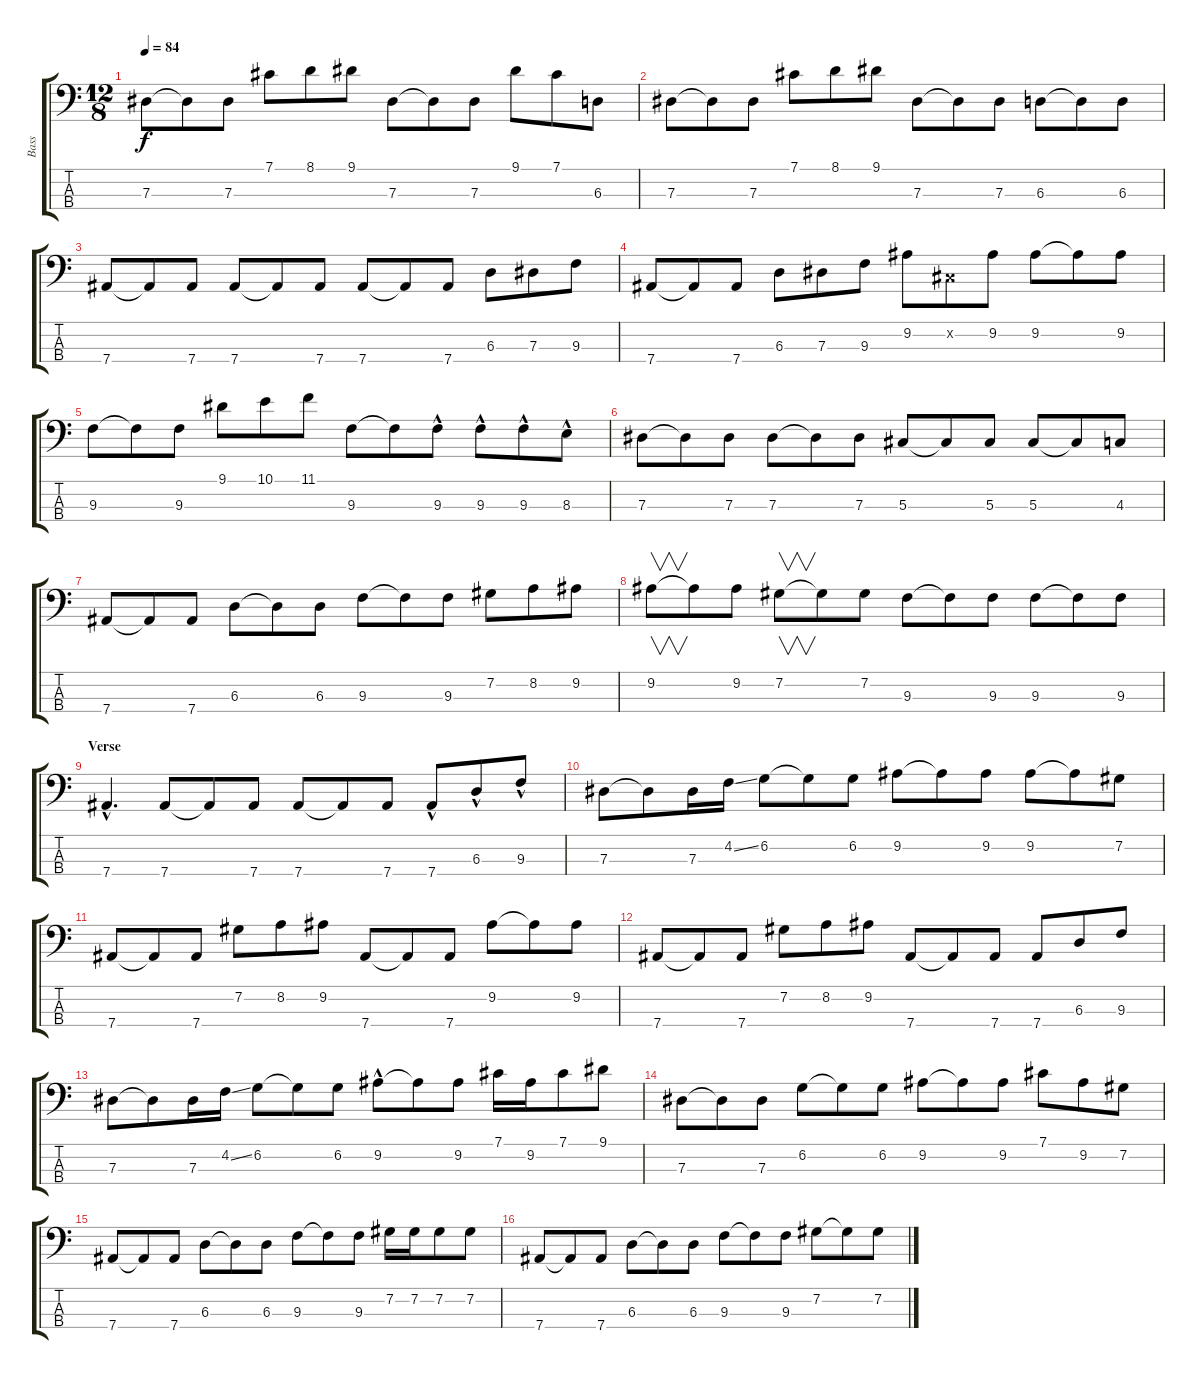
\track ("Bass" "Bass") {instrument electricbassfinger}
\staff {score tabs}
\tuning (Gb2 Db2 Ab1 Eb1) {hide}
\ts (12 8)
\tempo 84
\clef f4
\ks c
7.3.8{dy f} 7.3{t}.8 7.3.8 7.1.8 8.1.8 9.1.8 7.3.8 7.3{t}.8 7.3.8 9.1.8 7.1.8 6.3.8 |
7.3.8 7.3{t}.8 7.3.8 7.1.8 8.1.8 9.1.8 7.3.8 7.3{t}.8 7.3.8 6.3.8 6.3{t}.8 6.3.8 |
7.4.8 7.4{t}.8 7.4.8 7.4.8 7.4{t}.8 7.4.8 7.4.8 7.4{t}.8 7.4.8 6.3.8 7.3.8 9.3.8 |
7.4.8 7.4{t}.8 7.4.8 6.3.8 7.3.8 9.3.8 9.2.8 0.2{x}.8 9.2.8 9.2.8 9.2{t}.8 9.2.8 |
9.3.8 9.3{t}.8 9.3.8 9.1.8 10.1.8 11.1.8 9.3.8 9.3{t}.8 9.3{hac}.8 9.3{hac}.8 9.3{hac}.8 8.3{hac}.8 |
7.3.8 7.3{t}.8 7.3.8 7.3.8 7.3{t}.8 7.3.8 5.3.8 5.3{t}.8 5.3.8 5.3.8 5.3{t}.8 4.3.8 |
7.4.8 7.4{t}.8 7.4.8 6.3.8 6.3{t}.8 6.3.8 9.3.8 9.3{t}.8 9.3.8 7.2.8 8.2.8 9.2.8 |
9.2.8{v} 9.2{t}.8 9.2.8 7.2.8{v} 7.2{t}.8 7.2.8 9.3.8 9.3{t}.8 9.3.8 9.3.8 9.3{t}.8 9.3.8 |
\section ("" "Verse")
7.4{hac}.4{d} 7.4.8 7.4{t}.8 7.4.8 7.4.8 7.4{t}.8 7.4.8 7.4{hac}.8 6.3{hac}.8 9.3{hac}.8 |
7.3.8 7.3{t}.8 7.3.16 4.2{ss}.16 6.2.8 6.2{t}.8 6.2.8 9.2.8 9.2{t}.8 9.2.8 9.2.8 9.2{t}.8 7.2.8 |
7.4.8 7.4{t}.8 7.4.8 7.2.8 8.2.8 9.2.8 7.4.8 7.4{t}.8 7.4.8 9.2.8 9.2{t}.8 9.2.8 |
7.4.8 7.4{t}.8 7.4.8 7.2.8 8.2.8 9.2.8 7.4.8 7.4{t}.8 7.4.8 7.4.8 6.3.8 9.3.8 |
7.3.8 7.3{t}.8 7.3.16 4.2{ss}.16 6.2.8 6.2{t}.8 6.2.8 9.2{hac}.8 9.2{t}.8 9.2.8 7.1.16 9.2.16 7.1.8 9.1.8 |
7.3.8 7.3{t}.8 7.3.8 6.2.8 6.2{t}.8 6.2.8 9.2.8 9.2{t}.8 9.2.8 7.1.8 9.2.8 7.2.8 |
7.4.8 7.4{t}.8 7.4.8 6.3.8 6.3{t}.8 6.3.8 9.3.8 9.3{t}.8 9.3.8 7.2.16 7.2.16 7.2.8 7.2.8 |
7.4.8 7.4{t}.8 7.4.8 6.3.8 6.3{t}.8 6.3.8 9.3.8 9.3{t}.8 9.3.8 7.2.8 7.2{t}.8 7.2.8
